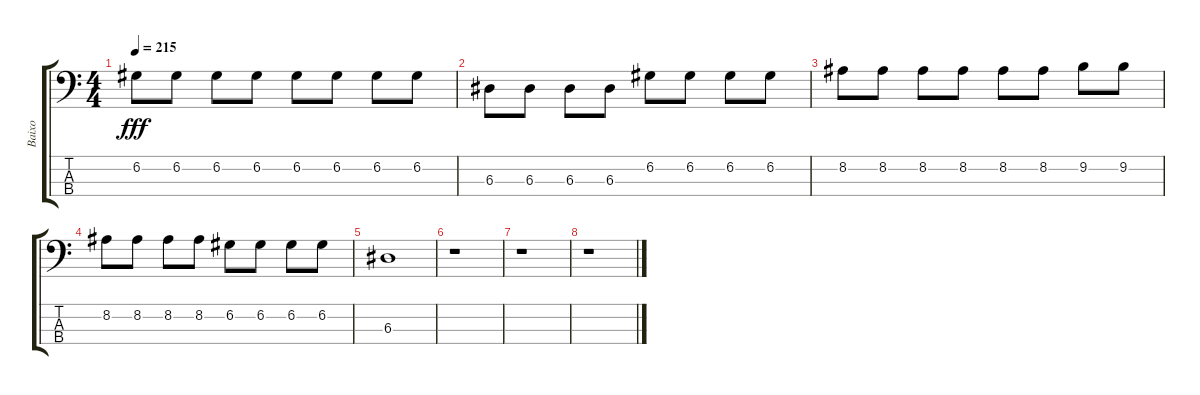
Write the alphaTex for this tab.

\track ("Baixo" "Baixo") {instrument electricbasspick}
\staff {score tabs}
\tuning (G2 D2 A1 E1) {hide}
\ts (4 4)
\tempo 215
\clef f4
\ks c
6.2.8{dy fff} 6.2.8 6.2.8 6.2.8 6.2.8 6.2.8 6.2.8 6.2.8 |
6.3.8 6.3.8 6.3.8 6.3.8 6.2.8 6.2.8 6.2.8 6.2.8 |
8.2.8 8.2.8 8.2.8 8.2.8 8.2.8 8.2.8 9.2.8 9.2.8 |
8.2.8 8.2.8 8.2.8 8.2.8 6.2.8 6.2.8 6.2.8 6.2.8 |
6.3.1 |
r.1 |
r.1 |
r.1
